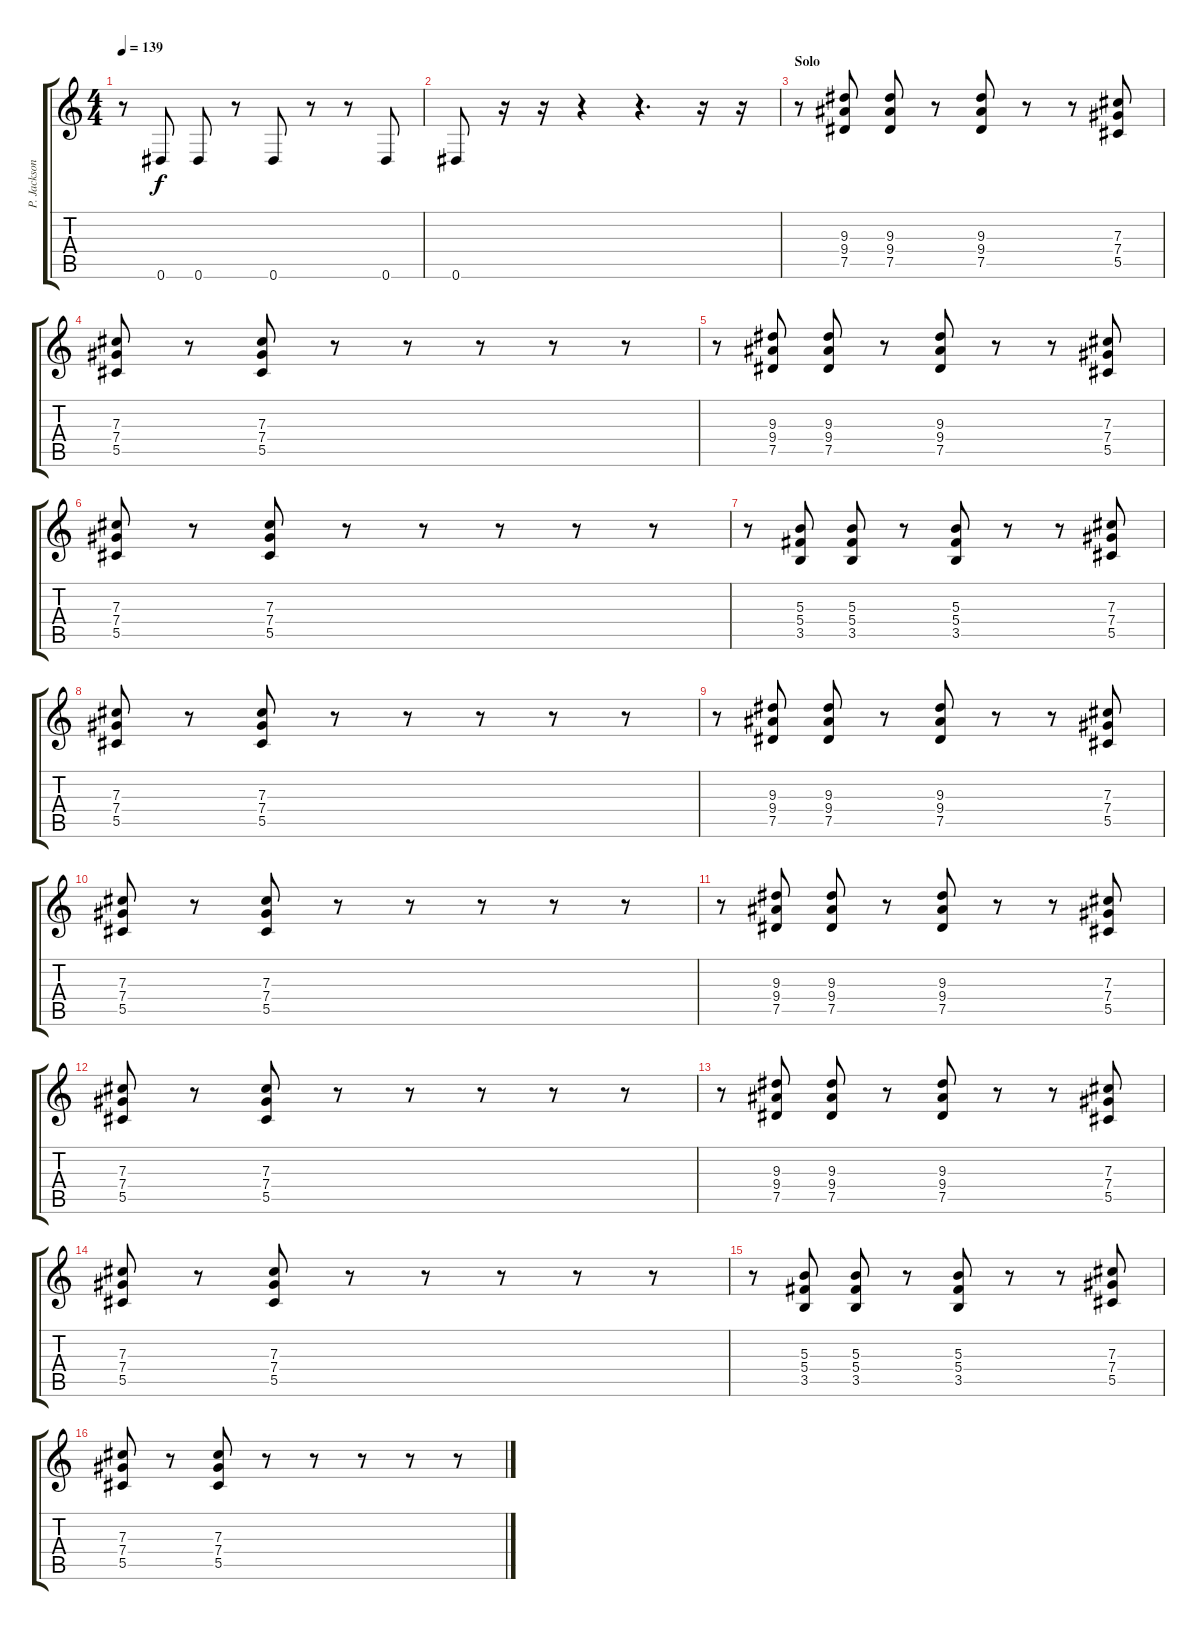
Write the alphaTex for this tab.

\track ("P. Jackson Jr. (Rhythm)" "P. Jackson") {instrument distortionguitar}
\staff {score tabs}
\tuning (Eb4 Bb3 Gb3 Db3 Ab2 Eb2) {hide}
\ts (4 4)
\tempo 139
\clef g2
\ks c
r.8{dy f} 0.6.8 0.6.8 r.8 0.6.8 r.8 r.8 0.6.8 |
0.6.8 r.16 r.16 r.4 r.4{d} r.16 r.16 |
\section ("" "Solo")
r.8 (9.3 9.4 7.5).8 (9.3 9.4 7.5).8 r.8 (9.3 9.4 7.5).8 r.8 r.8 (7.3 7.4 5.5).8 |
(7.3 7.4 5.5).8 r.8 (7.3 7.4 5.5).8 r.8 r.8 r.8 r.8 r.8 |
r.8 (9.3 9.4 7.5).8 (9.3 9.4 7.5).8 r.8 (9.3 9.4 7.5).8 r.8 r.8 (7.3 7.4 5.5).8 |
(7.3 7.4 5.5).8 r.8 (7.3 7.4 5.5).8 r.8 r.8 r.8 r.8 r.8 |
r.8 (5.3 5.4 3.5).8 (5.3 5.4 3.5).8 r.8 (5.3 5.4 3.5).8 r.8 r.8 (7.3 7.4 5.5).8 |
(7.3 7.4 5.5).8 r.8 (7.3 7.4 5.5).8 r.8 r.8 r.8 r.8 r.8 |
r.8 (9.3 9.4 7.5).8 (9.3 9.4 7.5).8 r.8 (9.3 9.4 7.5).8 r.8 r.8 (7.3 7.4 5.5).8 |
(7.3 7.4 5.5).8 r.8 (7.3 7.4 5.5).8 r.8 r.8 r.8 r.8 r.8 |
r.8 (9.3 9.4 7.5).8 (9.3 9.4 7.5).8 r.8 (9.3 9.4 7.5).8 r.8 r.8 (7.3 7.4 5.5).8 |
(7.3 7.4 5.5).8 r.8 (7.3 7.4 5.5).8 r.8 r.8 r.8 r.8 r.8 |
r.8 (9.3 9.4 7.5).8 (9.3 9.4 7.5).8 r.8 (9.3 9.4 7.5).8 r.8 r.8 (7.3 7.4 5.5).8 |
(7.3 7.4 5.5).8 r.8 (7.3 7.4 5.5).8 r.8 r.8 r.8 r.8 r.8 |
r.8 (5.3 5.4 3.5).8 (5.3 5.4 3.5).8 r.8 (5.3 5.4 3.5).8 r.8 r.8 (7.3 7.4 5.5).8 |
(7.3 7.4 5.5).8 r.8 (7.3 7.4 5.5).8 r.8 r.8 r.8 r.8 r.8
